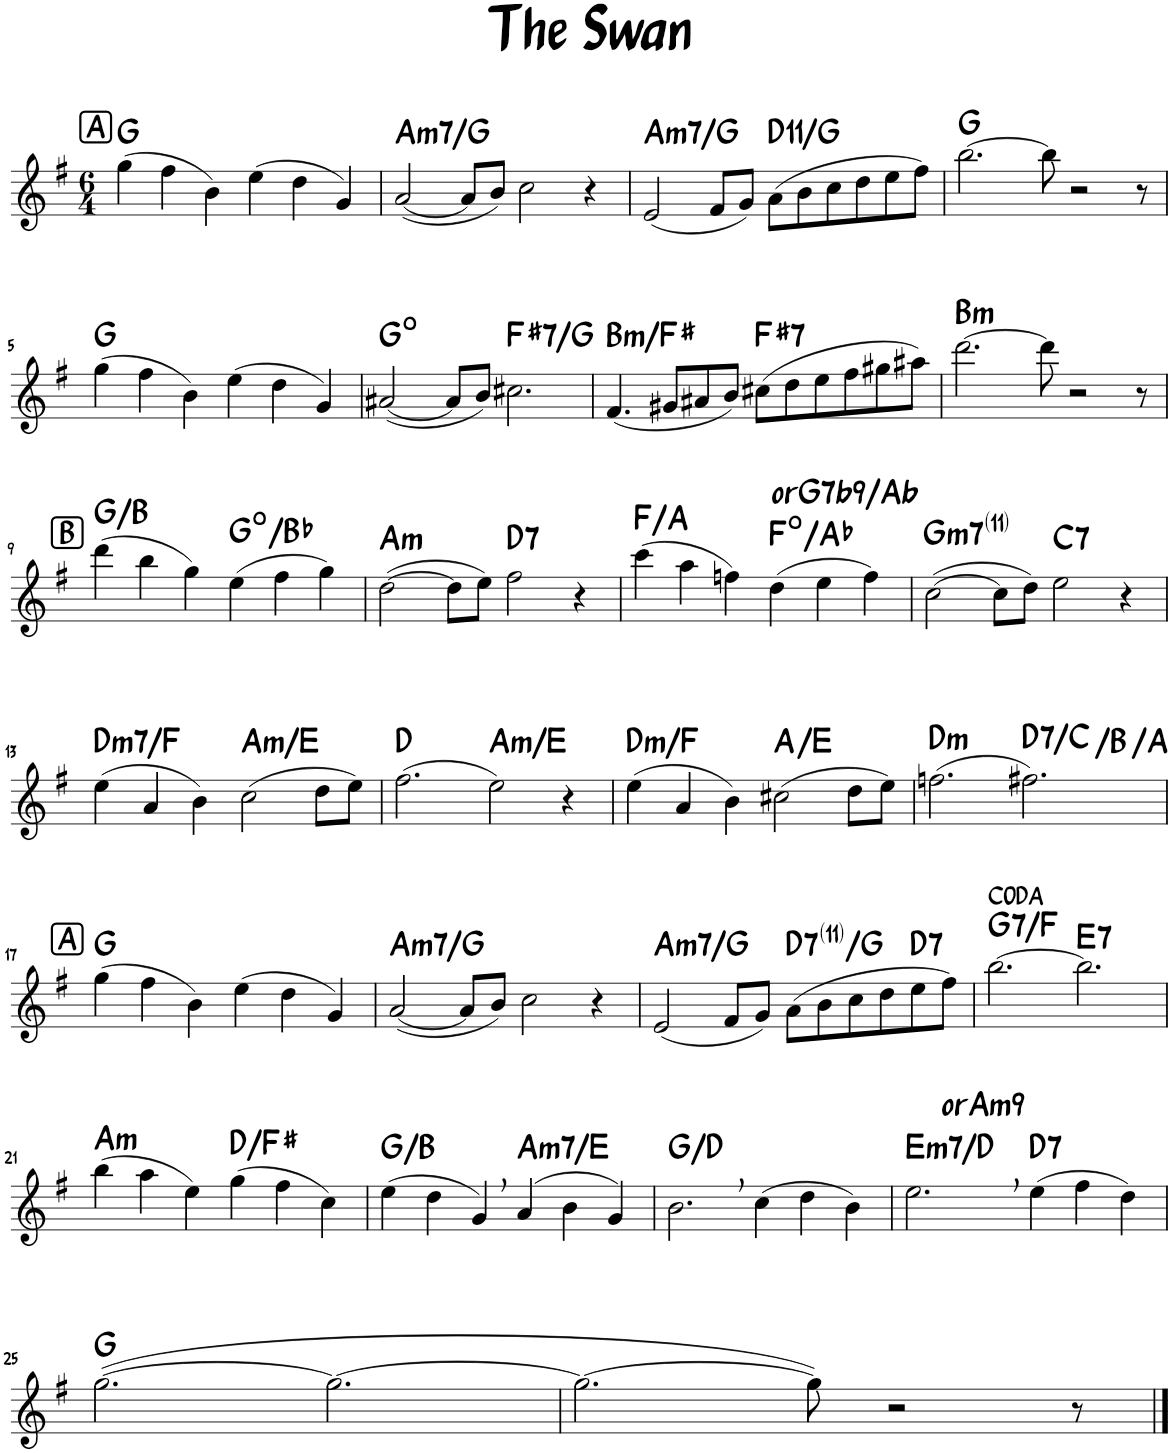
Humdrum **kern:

**kern	**harte
*part1	*part1
*staff1	*
*I"Piano	*
*I'Pno.	*
*clefG2	*
*k[f#]	*
*M6/4	*
!!LO:REH:place=s1:a:rj:fs=14:t=A
=1	=1
(4gg\	G:maj
4ff#\	.
4b\)	.
(4ee\	.
4dd\	.
4g/)	.
=2	=2
!	!LO:H:kt=m7
([2a/	A:min7/b7
8a/L]	.
8b/J)	.
2cc\	.
4r	.
=3	=3
!	!LO:H:kt=m7
(2e/	A:min7/b7
8f#/L	.
8g/J)	.
!	!LO:H:kt=11
(8a\L	D:9(11)/4
8b\	.
8cc\	.
8dd\	.
8ee\	.
8ff#\J)	.
=4	=4
[2.bb\	G:maj
8bb\]	.
2r	.
8r	.
!!LO:LB:g=z
=5	=5
(4gg\	G:maj
4ff#\	.
4b\)	.
(4ee\	.
4dd\	.
4g/)	.
=6	=6
([2a#X/	G:dim
8a#/L]	.
8b/J)	.
!	!LO:H:kt=7
2.cc#X\	F#:7/b2
=7	=7
!	!LO:H:kt=m
(4.f#/	B:min/5
8g#X/L	.
8a#X/	.
8b/J)	.
!	!LO:H:kt=7
(8cc#X\L	F#:7
8dd\	.
8ee\	.
8ff#\	.
8gg#X\	.
8aa#X\J)	.
=8	=8
!	!LO:H:kt=m
[2.ddd\	B:min
8ddd\]	.
2r	.
8r	.
!!LO:LB:g=z
!!LO:REH:place=s1:a:rj:fs=14:t=B
=9	=9
(4ddd\	G:maj/3
4bb\	.
4gg\)	.
(4ee\	G:dim/b3
4ff#\	.
4gg\)	.
=10	=10
!	!LO:H:kt=m
([2dd\	A:min
8dd\L]	.
8ee\J)	.
!	!LO:H:kt=7
2ff#\	D:7
4r	.
=11	=11
(4ccc\	F:maj/3
4aa\	.
4ffn\)	.
!	!LO:H:n=2:kt=orG7b9/Ab
(4dd\	F:dim/b3 N
4ee\	.
4ff\)	.
=12	=12
!	!LO:H:kt=m7
([2cc\	G:min7(11)
8cc\L]	.
8dd\J)	.
!	!LO:H:kt=7
2ee\	C:7
4r	.
!!LO:LB:g=z
=13	=13
!	!LO:H:kt=m7
(4ee\	D:min7/b3
4a/	.
4b\)	.
!	!LO:H:kt=m
(2cc\	A:min/5
8dd\L	.
8ee\J)	.
=14	=14
(2.ff#\	D:maj
!	!LO:H:kt=m
2ee\)	A:min/5
4r	.
=15	=15
!	!LO:H:kt=m
(4ee\	D:min/b3
4a/	.
4b\)	.
(2cc#X\	A:maj/5
8dd\L	.
8ee\J)	.
=16	=16
!	!LO:H:kt=m
(2.ffn\	D:min
!	!LO:H:n=1:kt=7
!	!LO:H:n=2:kt=N.C.
!	!LO:H:n=3:kt=N.C.
2.ff#X\)	D:7/b7 N N
!!LO:LB:g=z
!!LO:REH:place=s1:a:rj:fs=14:t=A
=17	=17
(4gg\	G:maj
4ff#\	.
4b\)	.
(4ee\	.
4dd\	.
4g/)	.
=18	=18
!	!LO:H:kt=m7
([2a/	A:min7/b7
8a/L]	.
8b/J)	.
2cc\	.
4r	.
=19	=19
!	!LO:H:kt=m7
(2e/	A:min7/b7
8f#/L	.
8g/J)	.
!	!LO:H:kt=7
(8a\L	D:7(11)/4
8b\	.
8cc\	.
8dd\	.
!	!LO:H:kt=7
8ee\	D:7
8ff#\J)	.
=20	=20
!	!LO:H:kt=7
[2.bb\	G:7/b7
!	!LO:H:kt=7
2.bb\]	E:7
!!LO:LB:g=z
=21	=21
!	!LO:H:kt=m
(4bb\	A:min
4aa\	.
4ee\)	.
(4gg\	D:maj/3
4ff#\	.
4cc\)	.
=22	=22
(4ee\	G:maj/3
4dd\	.
4g,/)	.
!	!LO:H:kt=m7
(4a/	A:min7/5
4b\	.
4g/)	.
=23	=23
2.b,\	G:maj/5
(4cc\	.
4dd\	.
4b\)	.
=24	=24
!	!LO:H:n=1:kt=m7
!	!LO:H:n=2:kt=orAm9
2.ee,\	E:min7/b7 N
!	!LO:H:kt=7
(4ee\	D:7
4ff#\	.
4dd\)	.
!!LO:LB:g=z
=25	=25
([2.gg\	G:maj
2.gg\_	.
=26	=26
2.gg\_	.
8gg\])	.
2r	.
8r	.
==	==
*-	*-
